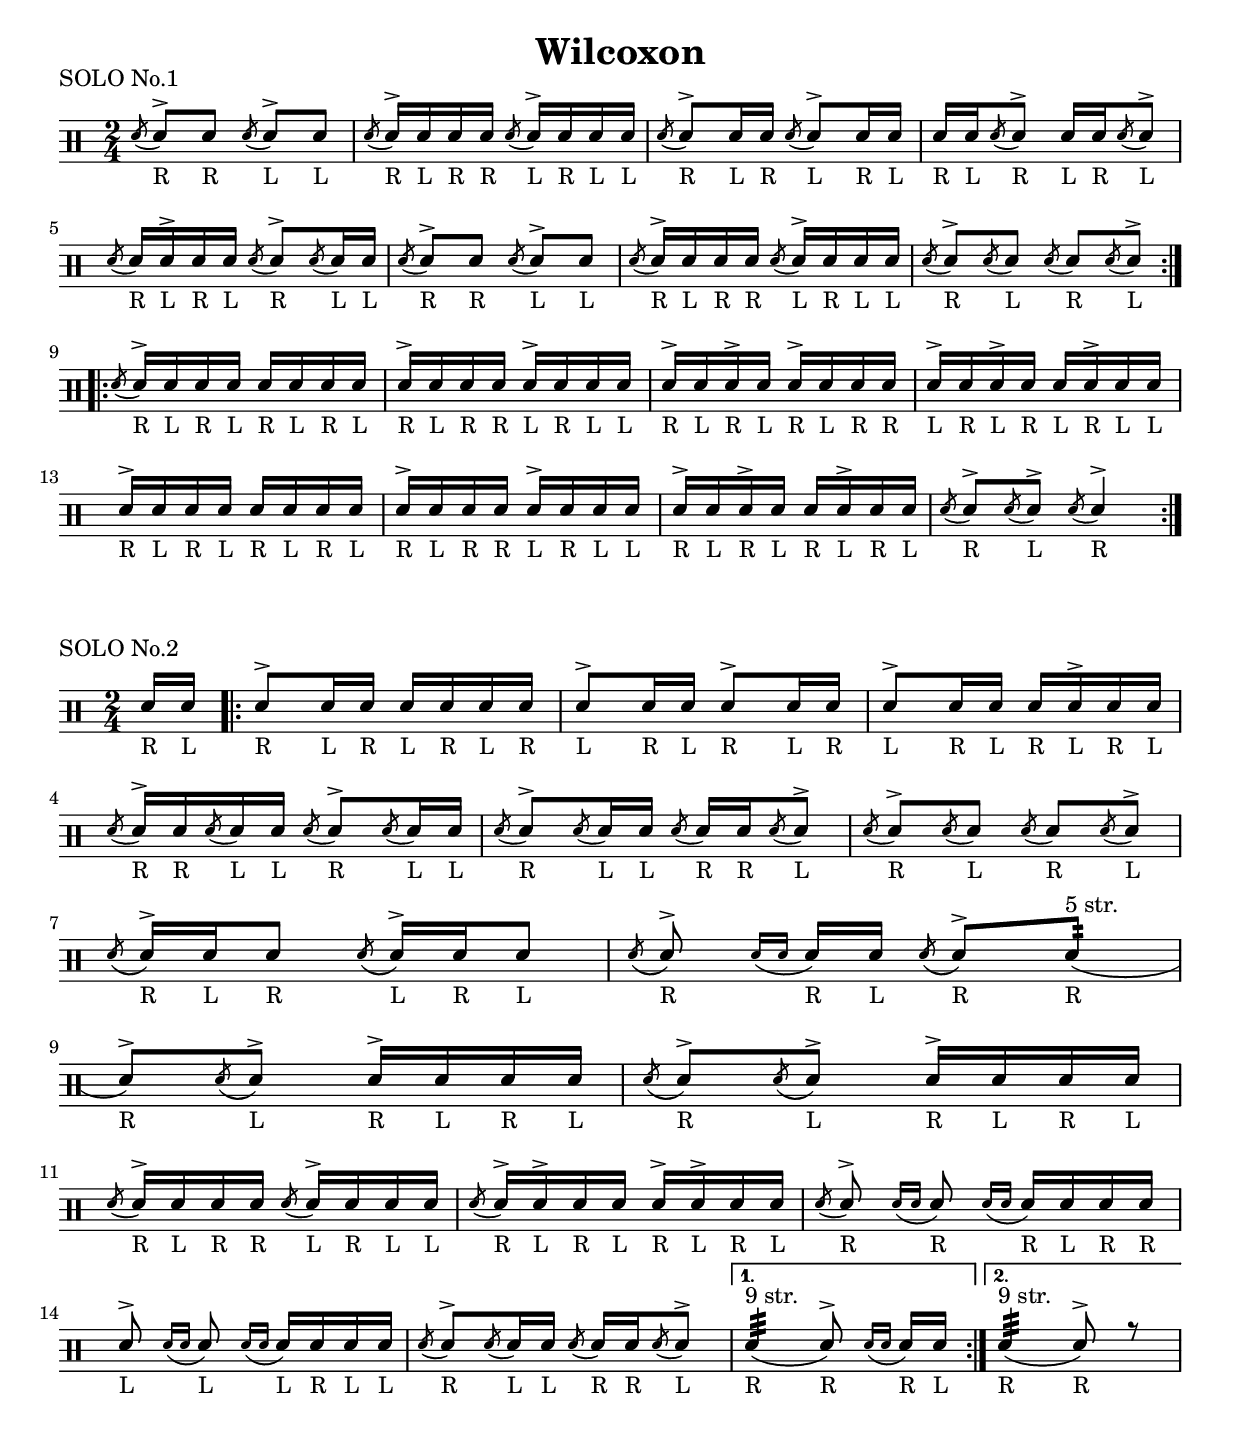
\version "2.19.56"

\include "articulate.ly"

%% http://lsr.di.unimi.it/LSR/Item?id=566

% The new @code{add-grace-property}. Thanks David Kastrup.
% see also : http://lilypond.1069038.n5.nabble.com/flam-snippet-not-working-td149310.html

#(define (add-grace-property context-name grob sym val)
   "Set @var{sym}=@var{val} for @var{grob} in @var{context-name}."
   (define (set-prop context)
    (let* ((current (ly:context-property context 'graceSettings))
            (new-settings (append current
                                  (list (list context-name grob sym val)))))
      (ly:context-set-property! context 'graceSettings new-settings)))

  (make-apply-context set-prop))

%% Return repeated single notes or chords, depending on @var{print-chord?}
%% If @var{print-chord?} is set @code{#f}, the first written note is taken.
%% The Number of repeats is set by @var{lngth}
%% Only notes are returned. Other stuff like @code{Script}, @code{Fingering}
%% is thrown away.
#(define (grace-from-main-note print-chord? lngth music)
  (let* ((elts (ly:music-property music 'elements))
         (has-duration?
           (lambda (x) (ly:duration? (ly:music-property x 'duration))))
         ;; If the whole chord should be printed catch Notes only.
         ;; If the first written note should be printed catch it.
         ;; Otherwise, don't touch the music.
         (mus (cond ((and (music-is-of-type? music 'event-chord) print-chord?)
                     (make-event-chord (event-chord-notes music)))
                    ((music-is-of-type? music 'event-chord)
                     (first (event-chord-notes music)))
                    (else music)))
         ;; Set duration of note, clear 'articulations.
         (note (map-some-music
                  (lambda (m)
                    (and (has-duration? m)
                         (begin
                           (set! (ly:music-property m 'duration)
                                 ;; the notes are 1/8th for flams and 1/16th for drags and ruffs
                                 ;; however they go both to midi as 1/16th notes
                                 (ly:make-duration (if (> lngth 1) 4 3) 0 1 (if (> lngth 1) 1 2)))
                           (set! (ly:music-property m 'articulations) '())
                           m)))
                  (ly:music-deep-copy mus)))
         (next-note (ly:music-deep-copy note))
         (last-note (ly:music-deep-copy note))
         ;; Create a list of notes for use with (> lngth 1)
         (m-list
           (flatten-list
             (list note
                   (make-list (max 0 (- lngth 2)) next-note)
                   last-note))))
  ;; Return a single note if (= lngth 1 ).
  ;; Insert Beam for (> lngth 1) and return the result.
  (cond ((= lngth 1 )
           note)
        ((> lngth 1)
           (list-set!  m-list 0
             (begin
                (ly:music-set-property!
                    note
                    'articulations
                    (list (make-music
                           'BeamEvent
                           'span-direction -1)))
                 note))
           (list-set!  m-list (- lngth 1)
             (begin
                (ly:music-set-property!
                    last-note
                    'articulations
                    (list (make-music
                           'BeamEvent
                           'span-direction 1)))
                last-note))
            (make-sequential-music m-list))
         ;; fall back
         (else (make-sequential-music '()))
            )))

graceRepeat =
#(define-music-function (parser location chord-repeat? how-much note)
  ((boolean? #f) integer? ly:music?)
  "Return @var{note} preceded by repeated and beamed grace-notes. The number of
  grace-notes is specified by @var{how-much}.
  If @var{note} is a chord the first written note of it is used.
  If @var{chord-repeat?} is specified the whole chord is repeated during
  @code{GraceMusic}"
  #{
    \once \override Stem #'length = #4
    \acciaccatura {  $(grace-from-main-note chord-repeat? how-much note) }
    $note
%    \revert Stem #'length
  #})

flam =
#(define-music-function (parser location music)(ly:music?)
  "Return @var{music} preceded by 1 grace-note"
  #{ \graceRepeat #1 $music #})

drag =
#(define-music-function (parser location music)(ly:music?)
  "Return @var{music} preceded by 2 grace-notes"
  #{ \graceRepeat 2 $music #})

ruff =
#(define-music-function (parser location music)(ly:music?)
  "Return @var{music} preceded by 3 grace-notes"
  #{ \graceRepeat #3 $music #})




flamm = \drummode { 
  \override Stem #'length = #4
  \acciaccatura {sn16} 
  \revert Stem #'length  
} 

dragg = \drummode { 
  \override Stem #'length = #1
  \acciaccatura {toml16 sn16} 
  \revert Stem #'length  
} 

#(define sjsdrums '(
      (acousticbassdrum () #f -3)
      (bassdrum () #f -3)
      (sidestick cross #f 1)
      (acousticsnare () #f 1)
      (snare () #f 1)
      (handclap triangle #f 1)
      (electricsnare () #f 1)
      (lowfloortom () #f -4)
      (closedhihat cross "stopped" 5)
      (hihat cross #f 5)
      (highfloortom () #f -2)
      (pedalhihat cross #f -5)
      (lowtom () #f -1)
      (openhihat cross "open" 5)
      (halfopenhihat xcircle #f 3)
      (lowmidtom () #f 0)
      (himidtom () #f 2)
      (crashcymbala cross #f 6)
      (crashcymbal cross #f 6)
      (hightom () #f 3)
      (ridecymbala cross #f 4)
      (ridecymbal cross #f 4)
      (chinesecymbal xcircle #f 6)
      (ridebell () #f 4)
      (splashcymbal cross #f 7)
      (cowbell triangle #f 5)
      (crashcymbalb cross #f 5)
      (vibraslap diamond #f 4)
      (ridecymbalb cross #f 5)
))


\paper {
  %page-count = #2
  system-count = #6
}

\layout {
  indent = 0
}

\header
{
  title="Wilcoxon"
}

currentTempo = 40
ticktock = \drums {
  \tempo 4=\currentTempo

  \drummode {
    hiwoodblock 8 lowoodblock lowoodblock lowoodblock
  }
}

ticktockIII = \drums {
  \tempo 4=\currentTempo

  \drummode {
    \partial 2. hiwoodblock 8 lowoodblock lowoodblock
  }
}

%
%flam =
%#(define-music-function (parser location music)(ly:music?)
%   #{
%     \acciaccatura { 16 } $music
%   #})

dragd =
#(define-music-function (parser location music)(ly:music?)
   #{
       \override Stem #'length = #4

     \acciaccatura { 16 16 } 
     \revert Stem #'length
     $music
   #})

soloI = \drummode
{
  \time 2/4
  <<
     \new DrumVoice {
      \voiceTwo

      \stemUp
      \repeat volta 2 {
        \flam sn8_"R"^> sn_"R"
        \flam sn8_"L"^> sn_"L"
        \noBreak

        \flam sn16_"R"^> sn_"L" sn_"R" sn_"R"
        \flam sn_"L"^> sn_"R" sn_"L" sn_"L"
        
        \noBreak

        \flam sn8_"R"^> sn16_"L" sn_"R"
        \flam sn8_"L"^> sn16_"R" sn_"L"
        \noBreak
        sn16_"R" sn_"L" \flam sn8_"R"^>
        sn16_"L" sn_"R" \flam sn8_"L"^>

        \break

        \flam sn16_"R" sn_"L"^> sn_"R" sn_"L"
        \flam sn8_"R"^> \flam sn16_"L" sn_"L"
        \noBreak

        \flam sn8_"R"^> sn_"R"
        \flam sn8_"L"^> sn_"L"

        \noBreak
        
        \flam sn16_"R"^> sn_"L" sn_"R" sn_"R"
        \flam sn16_"L"^> sn_"R" sn_"L" sn_"L"
        \noBreak
        \flam sn8_"R"^> \flam sn8_"L"
        \flam sn8_"R" \flam sn8_"L"^>
      }
      \break


      \repeat volta 2 {
        \flam sn16_"R"^> sn_"L" sn_"R" sn_"L"
        sn_"R" sn_"L" sn_"R" sn_"L"
        \noBreak

        sn_"R"^> sn_"L" sn_"R" sn_"R"
        sn_"L"^> sn_"R" sn_"L" sn_"L"

        \noBreak
        sn_"R"^> sn_"L" sn_"R"^> sn_"L"
        sn_"R"^> sn_"L" sn_"R" sn_"R"
        \noBreak

        sn_"L"^> sn_"R" sn_"L"^> sn_"R"
        sn_"L" sn_"R"^> sn_"L" sn_"L"

        \break
        sn_"R"^> sn_"L" sn_"R" sn_"L"
        sn_"R" sn_"L" sn_"R" sn_"L"
        \noBreak

        sn_"R"^> sn_"L" sn_"R" sn_"R"
        sn_"L"^> sn_"R" sn_"L" sn_"L"

        \noBreak
        
        sn_"R"^> sn_"L" sn_"R"^> sn_"L"
        sn_"R" sn_"L"^> sn_"R" sn_"L"
        \noBreak


        \flam sn8_"R"^> \flam sn8_"L"^>
        \flam sn4_"R"^>
      }

    }

  >>
}


soloII = \drums {
  \time 2/4
  <<
    \new DrumVoice {

      \voiceOne
      \slurDown

      \partial 8 sn16_"R" sn16_"L"


      \repeat volta 2 {

        sn8_"R"^> sn16_"L" sn_"R" sn_"L" sn_"R" sn_"L" sn_"R"
        sn8_"L"^> sn16_"R" sn_"L" sn8_"R"^> sn16_"L" sn_"R"
        sn8_"L"^> sn16_"R" sn_"L" sn_"R" sn_"L"^> sn_"R" sn_"L"
        \break

        \flam sn16_"R"^> sn_"R" \flam sn_"L" sn_"L" \flam sn8_"R"^> \flam sn16_"L" sn_"L"
        \flam sn8_"R"^> \flam sn16_"L" sn_"L" \flam sn16_"R" sn_"R" \flam sn8_"L"^>
        \flam sn8_"R"^> \flam sn8_"L" \flam sn8_"R" \flam sn8_"L"^>
        \break

        \flam sn16_"R"^> sn_"L" sn8_"R" \flam sn16_"L"^> sn_"R" sn8_"L"
        \flam sn8_"R"^> \drag sn16_"R" sn_"L" \flam sn8_"R"^> \repeat tremolo 4 sn32_"R"^"5 str."
        (sn8_"R"^>) \flam sn_"L"^> sn16_"R"^> sn_"L" sn_"R" sn_"L"
        \flam sn8_"R"^> \flam sn_"L"^> sn16_"R"^> sn_"L" sn_"R" sn_"L"
        \break

        \flam sn16_"R"^> sn_"L" sn_"R" sn_"R" \flam sn_"L"^> sn_"R" sn_"L" sn_"L"
        \flam sn16_"R"^> sn_"L"^> sn_"R" sn_"L" sn_"R"^> sn_"L"^> sn_"R" sn_"L"
        \flam sn8_"R"^> \drag sn_"R" \drag sn16_"R" sn_"L" sn_"R" sn_"R"
        \break

        sn8_"L"^> \drag sn_"L"  \drag sn16_"L" sn_"R" sn_"L" sn_"L"
        \flam sn8_"R"^> \flam sn16_"L" sn_"L" \flam sn_"R" sn_"R" \flam sn8_"L"^>

      }

      \alternative {
        { \repeat tremolo 8 sn32_"R"^"9 str." (sn8_"R"^>) \drag sn16_"R" sn_"L" }
        { \repeat tremolo 8 sn32_"R"^"9 str." (sn8_"R"^>) r8 }
      }
    }
  >>
}

song =
\drums
{


  \soloI
  \break

  \bar "|."
}

% Layout
\book {

  \score
  {
    \header
    {
      piece="SOLO No.1"
    }

    \soloI

    \layout
    {
\override NonMusicalPaperColumn.line-break-permission = ##f
    % **EDIT** also here, specify ragged-right property
    ragged-right = ##f
          %    \set countPercentRepeats = ##t
      %    \set repeatCountVisibility = #(every-nth-repeat-count-visible 1)
    }
  }

  \score
  {
    \header
    {
      piece="SOLO No.2"
    }

    \soloII

    \layout
    {
      %    \set countPercentRepeats = ##t
      %    \set repeatCountVisibility = #(every-nth-repeat-count-visible 1)
    }
  }
}

% MIDI
% Unfolded repeats are required for MIDI when using multiple voices

\book {
  \bookOutputSuffix "1"
  \score
  {
    \unfoldRepeats
    {
%      \ticktock
      \soloI
    }

    \midi { }
  }
}

\book {
  \bookOutputSuffix "2"
  \score
  {
    \unfoldRepeats  {
      \ticktockIII
      \soloII
    }
    \midi { }
  }
}
